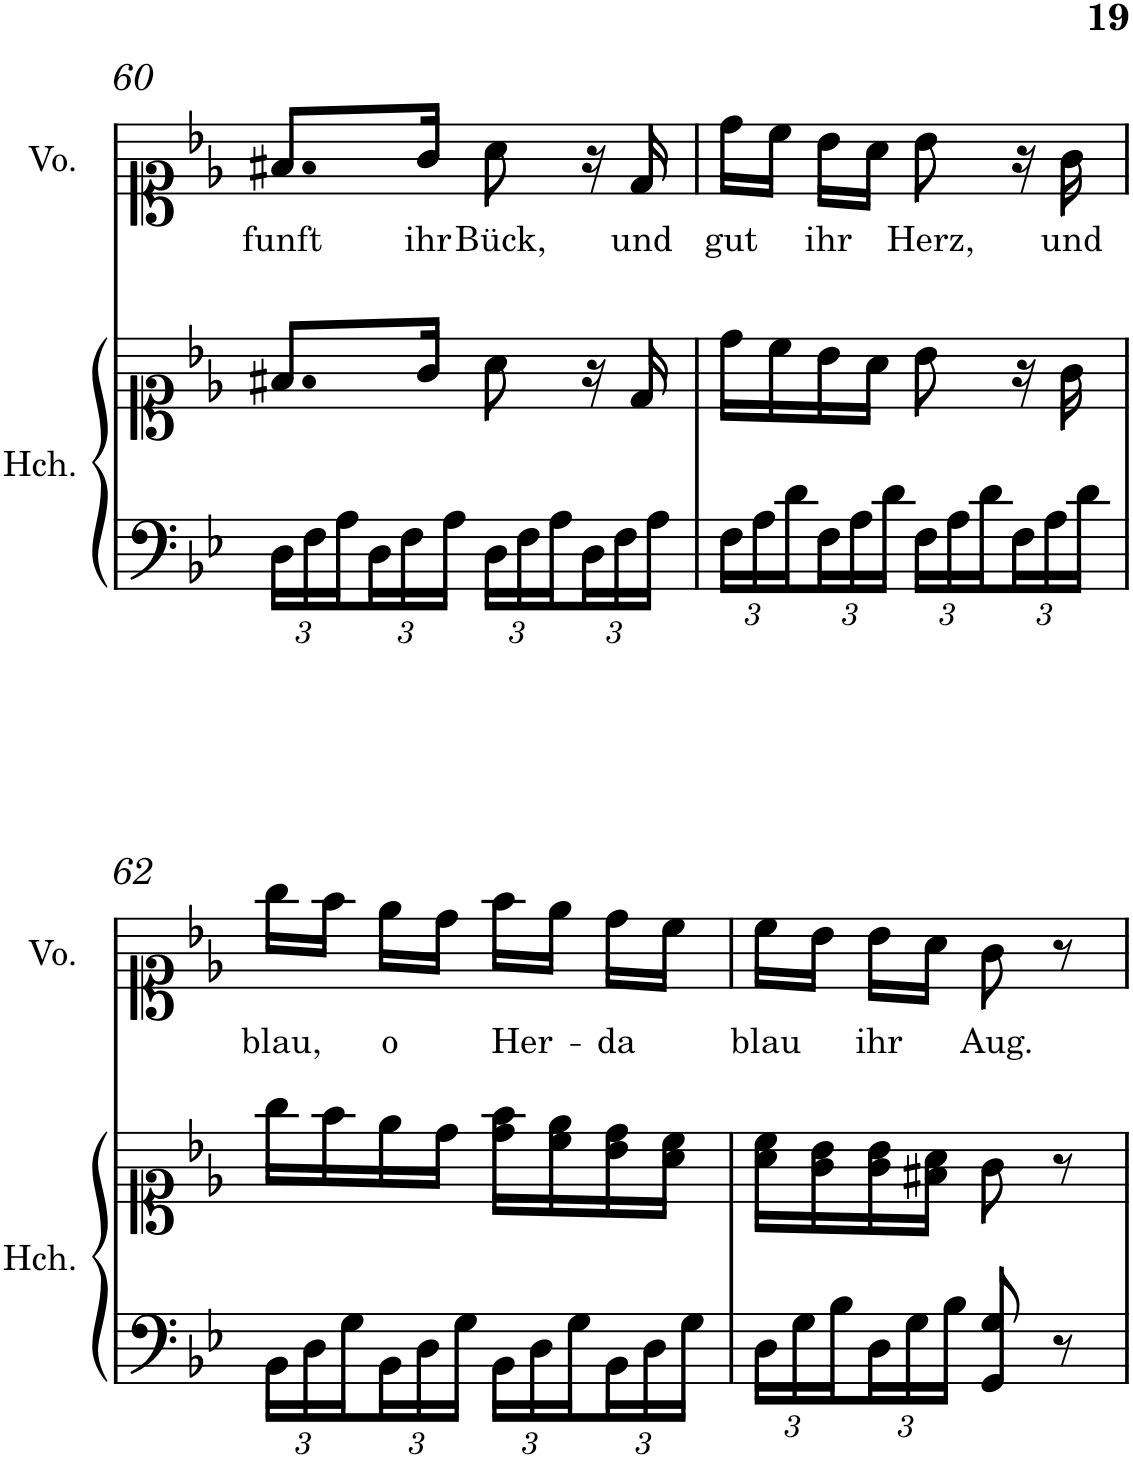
**kern	**kern	**kern	**text
*part2	*part2	*part1	*part1
*staff3	*staff2	*staff1	*staff1
*I"Harpsichord	*	*I"Voice	*
*I'Hch.	*	*I'Vo.	*
!!LO:PB:g=z
*clefF4	*clefC1	*clefC1	*
*k[b-e-]	*k[b-e-]	*k[b-e-]	*
*M2/4	*M2/4	*M2/4	*
*Xbrackettup	*	*	*
=60	=60	=60	=60
!	!	!	!LO:LY:b
24D\LL	8.f#X/L	8.f#X/L	funft
24F\	.	.	.
24A\	.	.	.
24D\	.	.	.
24F\	.	.	.
!	!	!	!LO:LY:b
.	16g/Jk	16g/Jk	ihr
24A\JJ	.	.	.
!	!	!	!LO:LY:b
24D\LL	8a\	8a\	Bück,
24F\	.	.	.
24A\	.	.	.
24D\	16r	16r	.
24F\	.	.	.
!	!	!	!LO:LY:b
.	16d/	16d/	und
24A\JJ	.	.	.
=61	=61	=61	=61
!	!	!	!LO:LY:b
24F\LL	16dd\LL	16dd\LL	gut
24A\	.	.	.
.	16cc\	16cc\JJ	.
24d\	.	.	.
!	!	!	!LO:LY:b
24F\	16b-\	16b-\LL	ihr
24A\	.	.	.
.	16a\JJ	16a\JJ	.
24d\JJ	.	.	.
!	!	!	!LO:LY:b
24F\LL	8b-\	8b-\	Herz,
24A\	.	.	.
24d\	.	.	.
24F\	16r	16r	.
24A\	.	.	.
!	!	!	!LO:LY:b
.	16g\	16g\	und
24d\JJ	.	.	.
!!LO:LB:g=z
=62	=62	=62	=62
!	!	!	!LO:LY:b
24BB-\LL	16gg\LL	16gg\LL	blau,
24D\	.	.	.
.	16ff\	16ff\JJ	.
24G\	.	.	.
!	!	!	!LO:LY:b
24BB-\	16ee-\	16ee-\LL	o
24D\	.	.	.
.	16dd\JJ	16dd\JJ	.
24G\JJ	.	.	.
!	!	!	!LO:LY:b
24BB-\LL	16dd\ 16ff\LL	16ff\LL	Her-
24D\	.	.	.
.	16cc\ 16ee-\	16ee-\JJ	.
24G\	.	.	.
!	!	!	!LO:LY:b
24BB-\	16b-\ 16dd\	16dd\LL	-da
24D\	.	.	.
.	16a\ 16cc\JJ	16cc\JJ	.
24G\JJ	.	.	.
=63	=63	=63	=63
!	!	!	!LO:LY:b
24D\LL	16a\ 16cc\LL	16cc\LL	blau
24G\	.	.	.
.	16g\ 16b-\	16b-\JJ	.
24B-\	.	.	.
!	!	!	!LO:LY:b
24D\	16g\ 16b-\	16b-\LL	ihr
24G\	.	.	.
.	16f#X\ 16a\JJ	16a\JJ	.
24B-\JJ	.	.	.
!	!	!	!LO:LY:b
8GG/ 8G/	8g\	8g\	Aug.
8r	8r	8r	.
=	=	=	=
*-	*-	*-	*-
